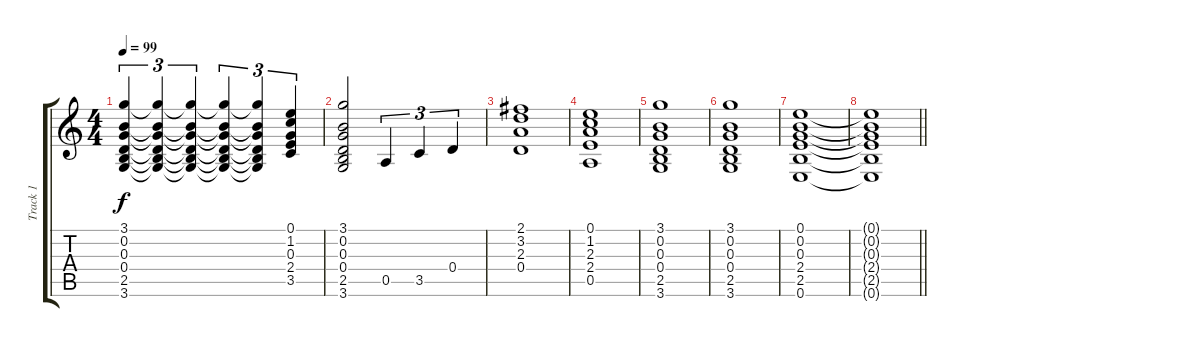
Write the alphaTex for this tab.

\track ("Track 1" "Track 1") {instrument acousticguitarsteel}
\staff {score tabs}
\tuning (E4 B3 G3 D3 A2 E2) {hide}
\ts (4 4)
\tempo 99
\clef g2
\ks c
(3.1 0.2 0.3 0.4 2.5 3.6).4{tu (3 2) dy f} (3.1{t} 0.2{t} 0.3{t} 0.4{t} 2.5{t} 3.6{t}).4{tu (3 2)} (3.1{t} 0.2{t} 0.3{t} 0.4{t} 2.5{t} 3.6{t}).4{tu (3 2)} (3.1{t} 0.2{t} 0.3{t} 0.4{t} 2.5{t} 3.6{t}).4{tu (3 2)} (3.1{t} 0.2{t} 0.3{t} 0.4{t} 2.5{t} 3.6{t}).4{tu (3 2)} (0.1 1.2 0.3 2.4 3.5).4{tu (3 2)} |
(3.1 0.2 0.3 0.4 2.5 3.6).2 0.5.4{tu (3 2)} 3.5.4{tu (3 2)} 0.4.4{tu (3 2)} |
(2.1 3.2 2.3 0.4).1 |
(0.1 1.2 2.3 2.4 0.5).1 |
(3.1 0.2 0.3 0.4 2.5 3.6).1 |
(3.1 0.2 0.3 0.4 2.5 3.6).1 |
(0.1 0.2 0.3 2.4 2.5 0.6).1 |
\barLineRight lightlight
(0.1{t} 0.2{t} 0.3{t} 2.4{t} 2.5{t} 0.6{t}).1
